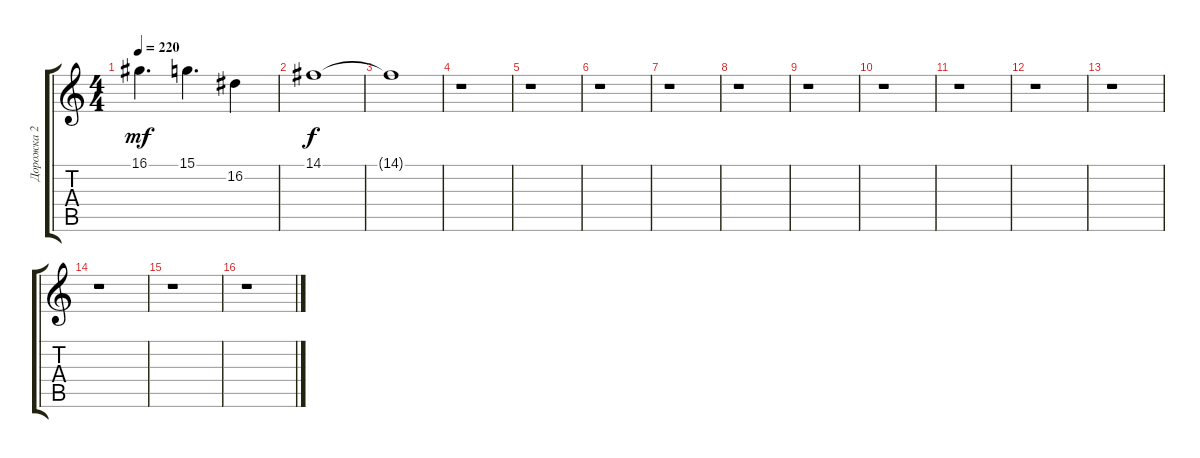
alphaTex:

\track ("Дорожка 2" "Дорожка 2") {instrument tremolostrings}
\staff {score tabs}
\tuning (E4 B3 G3 D3 A2 E2) {hide}
\ts (4 4)
\tempo 220
\clef g2
\ks c
16.1.4{d dy mf} 15.1.4{d} 16.2.4 |
14.1.1{dy f} |
14.1{t}.1 |
r.1 |
r.1 |
r.1 |
r.1 |
r.1 |
r.1 |
r.1 |
r.1 |
r.1 |
r.1 |
r.1 |
r.1 |
r.1
